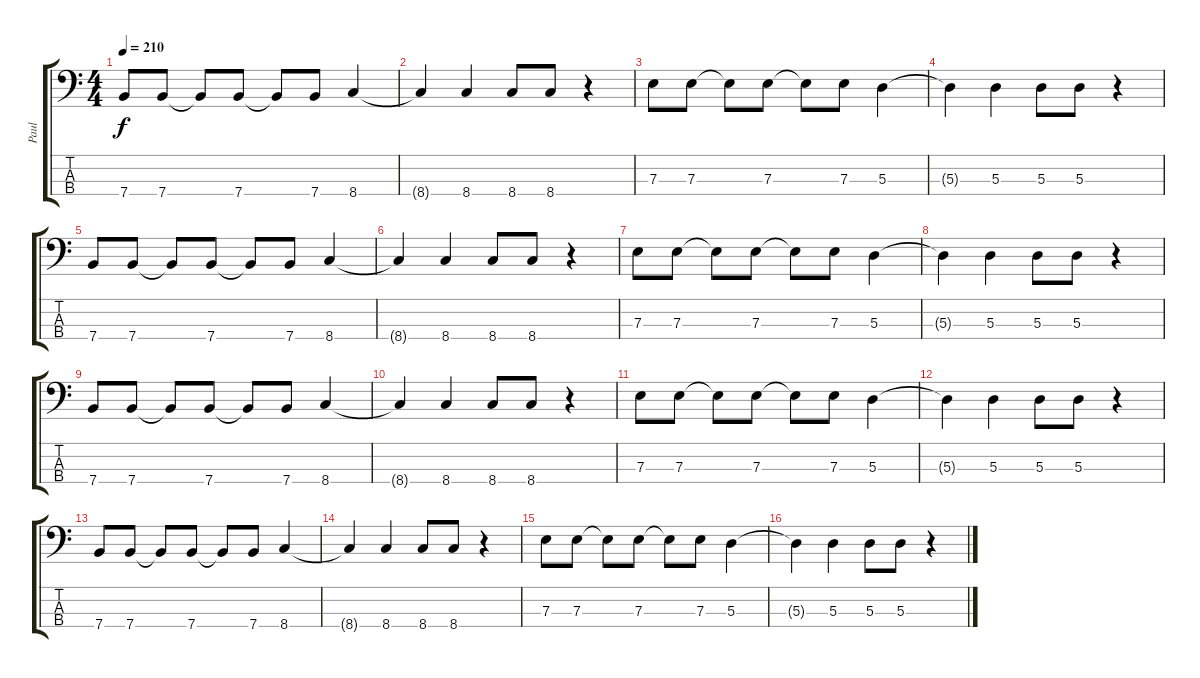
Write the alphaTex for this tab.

\track ("Paul" "Paul") {instrument electricbasspick}
\staff {score tabs}
\tuning (G2 D2 A1 E1) {hide}
\ts (4 4)
\tempo 210
\clef f4
\ks c
7.4.8{dy f} 7.4.8 7.4{t}.8 7.4.8 7.4{t}.8 7.4.8 8.4.4 |
8.4{t}.4 8.4.4 8.4.8 8.4.8 r.4 |
7.3.8 7.3.8 7.3{t}.8 7.3.8 7.3{t}.8 7.3.8 5.3.4 |
5.3{t}.4 5.3.4 5.3.8 5.3.8 r.4 |
7.4.8 7.4.8 7.4{t}.8 7.4.8 7.4{t}.8 7.4.8 8.4.4 |
8.4{t}.4 8.4.4 8.4.8 8.4.8 r.4 |
7.3.8 7.3.8 7.3{t}.8 7.3.8 7.3{t}.8 7.3.8 5.3.4 |
5.3{t}.4 5.3.4 5.3.8 5.3.8 r.4 |
7.4.8 7.4.8 7.4{t}.8 7.4.8 7.4{t}.8 7.4.8 8.4.4 |
8.4{t}.4 8.4.4 8.4.8 8.4.8 r.4 |
7.3.8 7.3.8 7.3{t}.8 7.3.8 7.3{t}.8 7.3.8 5.3.4 |
5.3{t}.4 5.3.4 5.3.8 5.3.8 r.4 |
7.4.8 7.4.8 7.4{t}.8 7.4.8 7.4{t}.8 7.4.8 8.4.4 |
8.4{t}.4 8.4.4 8.4.8 8.4.8 r.4 |
7.3.8 7.3.8 7.3{t}.8 7.3.8 7.3{t}.8 7.3.8 5.3.4 |
5.3{t}.4 5.3.4 5.3.8 5.3.8 r.4
